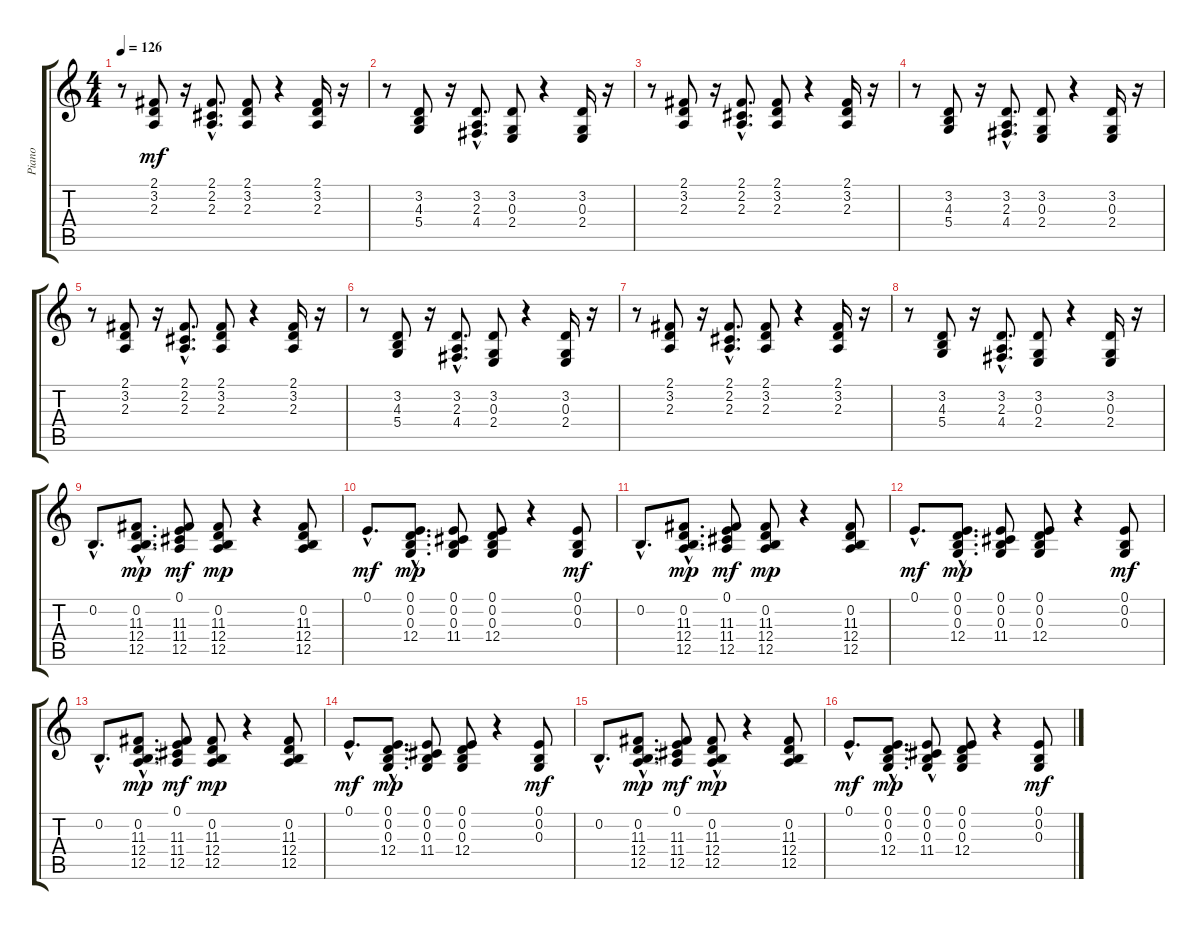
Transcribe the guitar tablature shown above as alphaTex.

\track ("Piano" "Piano") {instrument brightacousticpiano}
\staff {score tabs}
\tuning (E4 B3 G3 D3 A2 E2) {hide}
\ts (4 4)
\tempo 126
\clef g2
\ks c
r.8{dy f} (2.1 3.2 2.3).8{dy mf} r.16 (2.1{hac} 2.2{hac} 2.3{hac}).8{d} (2.1 3.2 2.3).8 r.4 (2.1 3.2 2.3).16 r.16 |
r.8 (3.2 4.3 5.4).8 r.16 (3.2{hac} 2.3{hac} 4.4{hac}).8{d} (3.2 0.3 2.4).8 r.4 (3.2 0.3 2.4).16 r.16 |
r.8 (2.1 3.2 2.3).8 r.16 (2.1{hac} 2.2{hac} 2.3{hac}).8{d} (2.1 3.2 2.3).8 r.4 (2.1 3.2 2.3).16 r.16 |
r.8 (3.2 4.3 5.4).8 r.16 (3.2{hac} 2.3{hac} 4.4{hac}).8{d} (3.2 0.3 2.4).8 r.4 (3.2 0.3 2.4).16 r.16 |
r.8 (2.1 3.2 2.3).8 r.16 (2.1{hac} 2.2{hac} 2.3{hac}).8{d} (2.1 3.2 2.3).8 r.4 (2.1 3.2 2.3).16 r.16 |
r.8 (3.2 4.3 5.4).8 r.16 (3.2{hac} 2.3{hac} 4.4{hac}).8{d} (3.2 0.3 2.4).8 r.4 (3.2 0.3 2.4).16 r.16 |
r.8 (2.1 3.2 2.3).8 r.16 (2.1{hac} 2.2{hac} 2.3{hac}).8{d} (2.1 3.2 2.3).8 r.4 (2.1 3.2 2.3).16 r.16 |
r.8 (3.2 4.3 5.4).8 r.16 (3.2{hac} 2.3{hac} 4.4{hac}).8{d} (3.2 0.3 2.4).8 r.4 (3.2 0.3 2.4).16 r.16 |
0.2{hac}.8{d} (0.2 11.3{hac} 12.4{hac} 12.5{hac}).8{d dy mp} (0.1 11.3 11.4 12.5).8{dy mf} (0.2 11.3 12.4 12.5).8{dy mp} r.4 (0.2 11.3 12.4 12.5).8 |
0.1{hac}.8{d dy mf} (0.1{hac} 0.2{hac} 0.3{hac} 12.4{hac}).8{d dy mp} (0.1 0.2 0.3 11.4).8 (0.1 0.2 0.3 12.4).8 r.4 (0.1 0.2 0.3).8{dy mf} |
0.2{hac}.8{d} (0.2 11.3{hac} 12.4{hac} 12.5{hac}).8{d dy mp} (0.1 11.3 11.4 12.5).8{dy mf} (0.2 11.3 12.4 12.5).8{dy mp} r.4 (0.2 11.3 12.4 12.5).8 |
0.1{hac}.8{d dy mf} (0.1{hac} 0.2{hac} 0.3{hac} 12.4{hac}).8{d dy mp} (0.1 0.2 0.3 11.4).8 (0.1 0.2 0.3 12.4).8 r.4 (0.1 0.2 0.3).8{dy mf} |
0.2{hac}.8{d} (0.2 11.3{hac} 12.4{hac} 12.5{hac}).8{d dy mp} (0.1 11.3 11.4 12.5).8{dy mf} (0.2 11.3 12.4 12.5).8{dy mp} r.4 (0.2 11.3 12.4 12.5).8 |
0.1{hac}.8{d dy mf} (0.1{hac} 0.2{hac} 0.3{hac} 12.4{hac}).8{d dy mp} (0.1 0.2 0.3 11.4).8 (0.1 0.2 0.3 12.4).8 r.4 (0.1 0.2 0.3).8{dy mf} |
0.2{hac}.8{d} (0.2 11.3{hac} 12.4{hac} 12.5{hac}).8{d dy mp} (0.1 11.3 11.4 12.5).8{dy mf} (0.2 11.3{hac} 12.4{hac} 12.5).8{dy mp} r.4 (0.2 11.3 12.4 12.5).8 |
0.1{hac}.8{d dy mf} (0.1{hac} 0.2{hac} 0.3{hac} 12.4{hac}).8{d dy mp} (0.1 0.2 0.3 11.4{hac}).8 (0.1 0.2 0.3 12.4).8 r.4 (0.1 0.2 0.3).8{dy mf}
